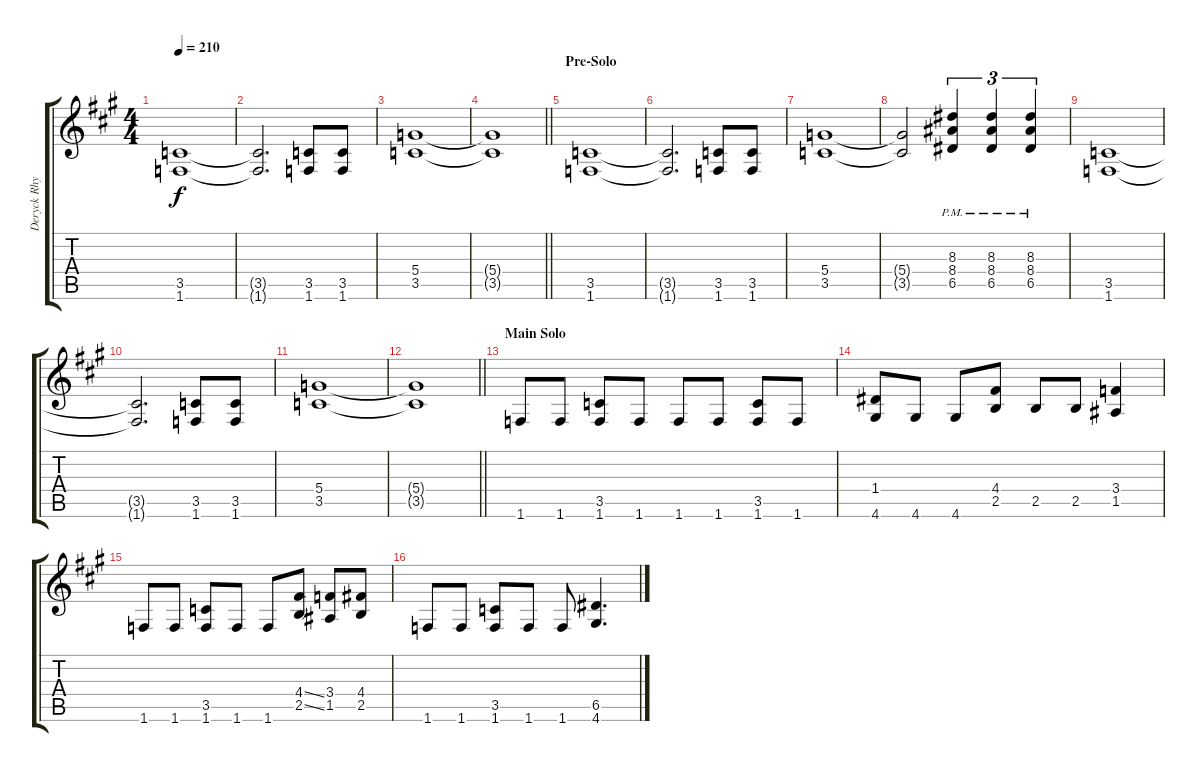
\track ("Deryck Rhythm" "Deryck Rhy") {instrument distortionguitar}
\staff {score tabs}
\tuning (E4 B3 G3 D3 A2 E2) {hide}
\ts (4 4)
\tempo 210
\clef g2
\ks a
(3.5 1.6).1{dy f} |
(3.5{t} 1.6{t}).2{d} (3.5 1.6).8 (3.5 1.6).8 |
(5.4 3.5).1 |
\barLineRight lightlight
(5.4{t} 3.5{t}).1 |
\section ("" "Pre-Solo")
(3.5 1.6).1 |
(3.5{t} 1.6{t}).2{d} (3.5 1.6).8 (3.5 1.6).8 |
(5.4 3.5).1 |
(5.4{t} 3.5{t}).2 (8.3{pm} 8.4 6.5).4{tu (3 2)} (8.3{pm} 8.4 6.5).4{tu (3 2)} (8.3{pm} 8.4 6.5).4{tu (3 2)} |
(3.5 1.6).1 |
(3.5{t} 1.6{t}).2{d} (3.5 1.6).8 (3.5 1.6).8 |
(5.4 3.5).1 |
\barLineRight lightlight
(5.4{t} 3.5{t}).1 |
\section ("" "Main Solo")
1.6.8 1.6.8 (3.5 1.6).8 1.6.8 1.6.8 1.6.8 (3.5 1.6).8 1.6.8 |
(1.4 4.6).8 4.6.8 4.6.8 (4.4 2.5).8 2.5.8 2.5.8 (3.4 1.5).4 |
1.6.8 1.6.8 (3.5 1.6).8 1.6.8 1.6.8 (4.4{ss} 2.5{ss}).8 (3.4 1.5).8 (4.4 2.5).8 |
1.6.8 1.6.8 (3.5 1.6).8 1.6.8 1.6.8 (6.5 4.6).4{d}
